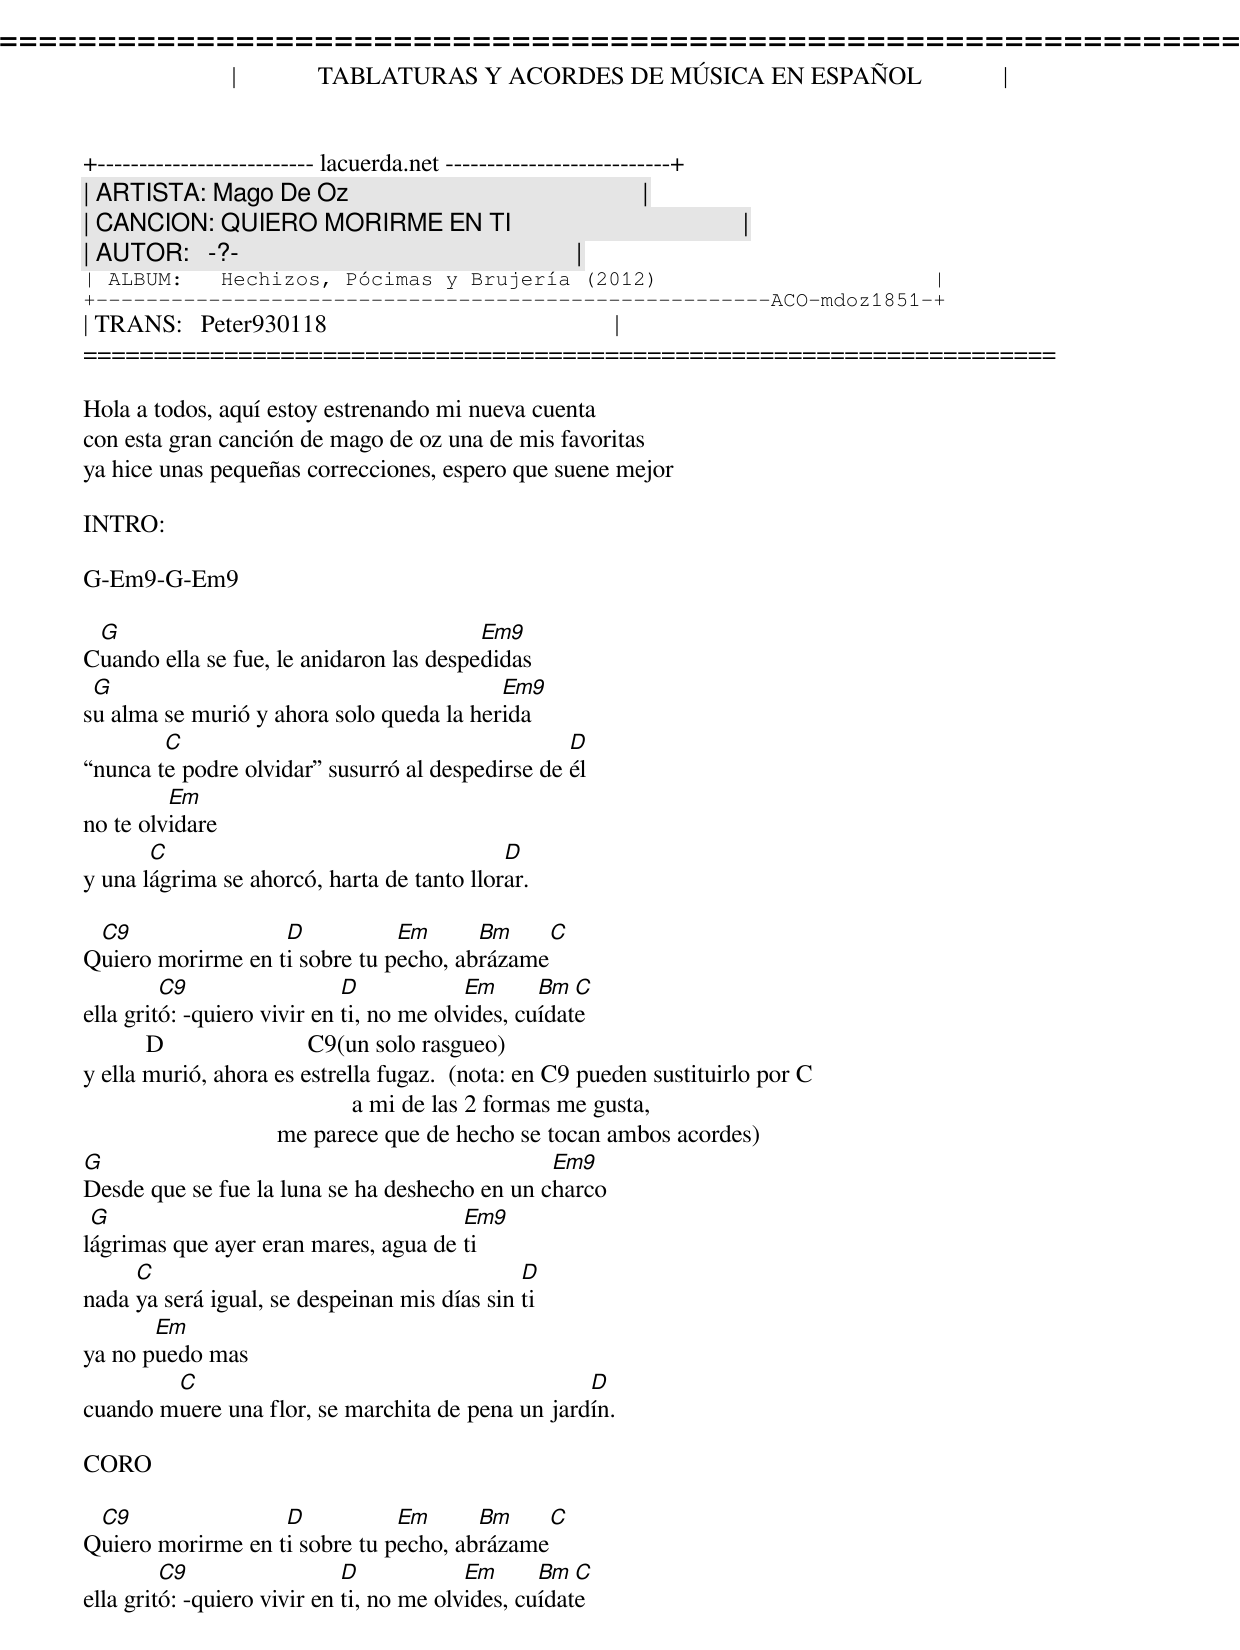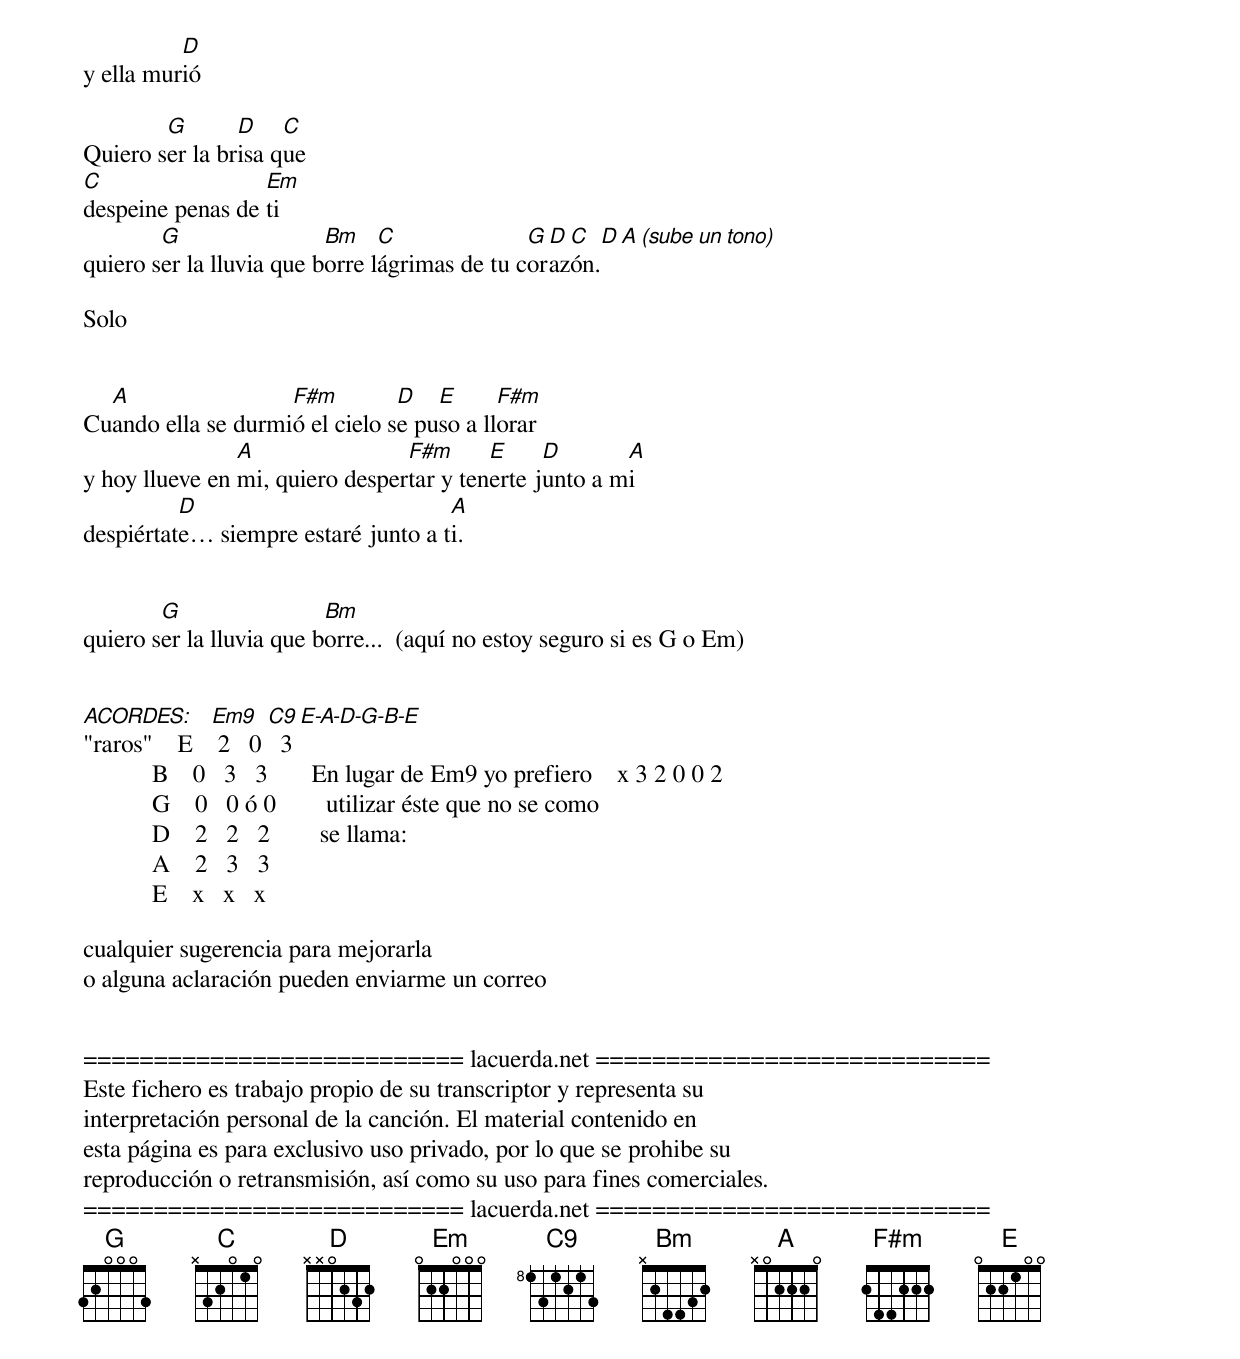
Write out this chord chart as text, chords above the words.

=====================================================================
|             TABLATURAS Y ACORDES DE MÚSICA EN ESPAÑOL             |
+-------------------------- lacuerda.net ---------------------------+
| ARTISTA: Mago De Oz                                               |
| CANCION: QUIERO MORIRME EN TI                                     |
| AUTOR:   -?-                                                      |
| ALBUM:   Hechizos, Pócimas y Brujería (2012)                      |
+------------------------------------------------------ACO-mdoz1851-+
| TRANS:   Peter930118                                              |
=====================================================================

Hola a todos, aquí estoy estrenando mi nueva cuenta
con esta gran canción de mago de oz una de mis favoritas
ya hice unas pequeñas correcciones, espero que suene mejor

INTRO:

G-Em9-G-Em9

 G                                       Em9
Cuando ella se fue, le anidaron las despedidas
 G                                        Em9
su alma se murió y ahora solo queda la herida
        C                                         D
nunca te podre olvidar susurró al despedirse de él
         Em
no te olvidare
       C                                    D
y una lágrima se ahorcó, harta de tanto llorar.

 C9                D           Em      Bm    C
Quiero morirme en ti sobre tu pecho, abrázame
         C9                  D            Em      Bm  C
ella gritó: -quiero vivir en ti, no me olvides, cuídate
          D                       C9(un solo rasgueo)
y ella murió, ahora es estrella fugaz.  (nota: en C9 pueden sustituirlo por C
                                           a mi de las 2 formas me gusta,
                               me parece que de hecho se tocan ambos acordes)
G                                              Em9
Desde que se fue la luna se ha deshecho en un charco
 G                                    Em9
lágrimas que ayer eran mares, agua de ti
     C                                        D
nada ya será igual, se despeinan mis días sin ti
       Em
ya no puedo mas
        C                                         D
cuando muere una flor, se marchita de pena un jardín.

CORO

 C9                D           Em      Bm    C
Quiero morirme en ti sobre tu pecho, abrázame
         C9                  D            Em      Bm  C
ella gritó: -quiero vivir en ti, no me olvides, cuídate
          D
y ella murió

        G       D    C
Quiero ser la brisa que
C                 Em
despeine penas de ti
        G                 Bm    C              G D C   D  A   (sube un tono)
quiero ser la lluvia que borre lágrimas de tu corazón.

Solo


  A                 F#m         D   E      F#m
Cuando ella se durmió el cielo se puso a llorar
                A                F#m      E     D       A
y hoy llueve en mi, quiero despertar y tenerte junto a mi
          D                          A
despiértate siempre estaré junto a ti.


        G                 Bm
quiero ser la lluvia que borre...  (aquí no estoy seguro si es G o Em)


ACORDES:       Em9    C9                                       E-A-D-G-B-E
"raros"    E    2   0   3
           B    0   3   3       En lugar de Em9 yo prefiero    x 3 2 0 0 2
           G    0   0 ó 0        utilizar éste que no se como
           D    2   2   2        se llama:
           A    2   3   3
           E    x   x   x

cualquier sugerencia para mejorarla
o alguna aclaración pueden enviarme un correo


=========================== lacuerda.net ============================
Este fichero es trabajo propio de su transcriptor y representa su
interpretación personal de la canción. El material contenido en
esta página es para exclusivo uso privado, por lo que se prohibe su
reproducción o retransmisión, así como su uso para fines comerciales.
=========================== lacuerda.net ============================
